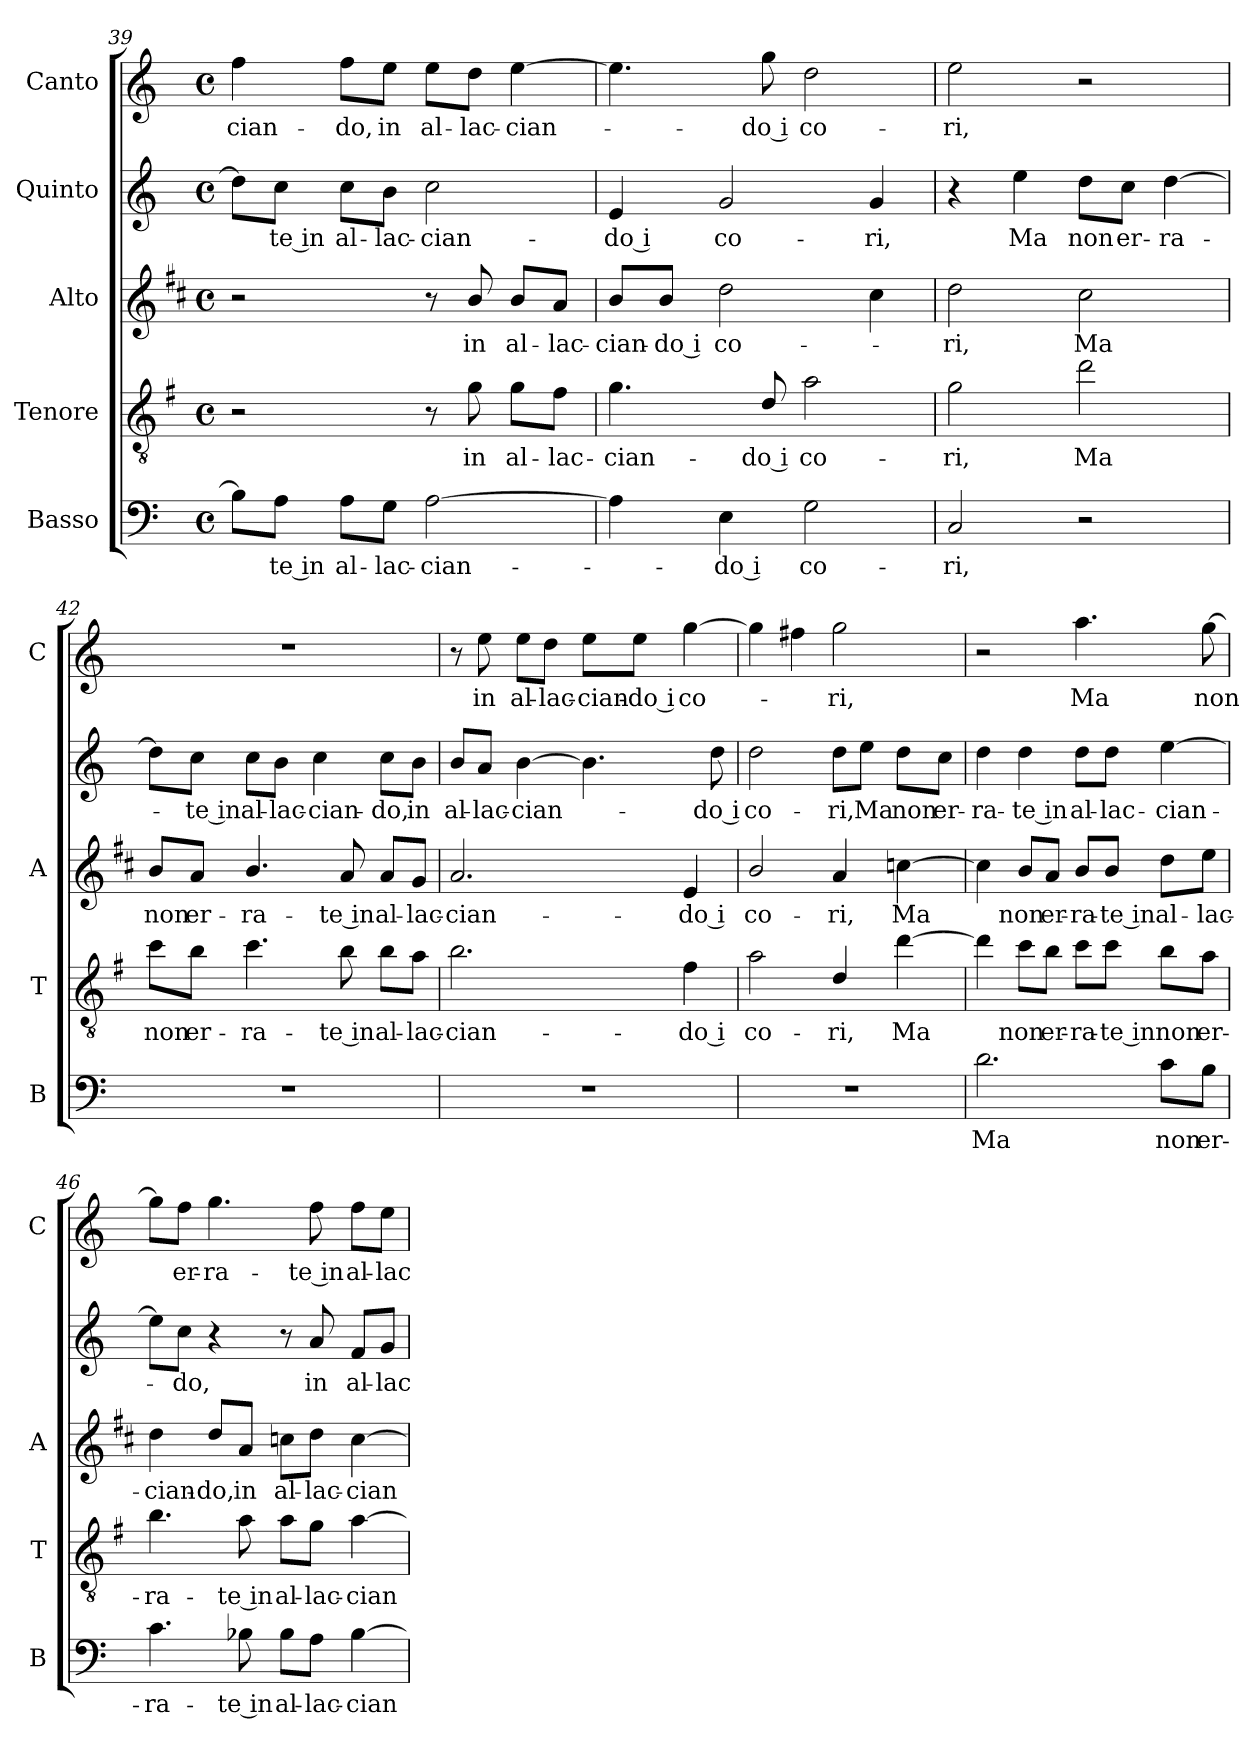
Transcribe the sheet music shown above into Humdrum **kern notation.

**kern	**text	**kern	**text	**kern	**text	**kern	**text	**kern	**text
*part5	*part5	*part4	*part4	*part3	*part3	*part2	*part2	*part1	*part1
*staff5	*staff5	*staff4	*staff4	*staff3	*staff3	*staff2	*staff2	*staff1	*staff1
*I"Basso	*	*I"Tenore	*	*I"Alto	*	*I"Quinto	*	*I"Canto	*
*I'B	*	*I'T	*	*I'A	*	*	*	*I'C	*
*clefF4	*	*clefGv2	*	*clefG2	*	*clefG2	*	*clefG2	*
*	*	*ITrd4c7	*	*ITrd1c2	*	*	*	*	*
*k[]	*	*k[]	*	*k[]	*	*k[]	*	*k[]	*
*C:	*	*C:	*	*C:	*	*C:	*	*C:	*
*M4/4	*	*M4/4	*	*M4/4	*	*M4/4	*	*M4/4	*
*met(c)	*	*met(c)	*	*met(c)	*	*met(c)	*	*met(c)	*
=39	=39	=39	=39	=39	=39	=39	=39	=39	=39
!	!	!	!	!	!	!	!	!	!LO:LY:b
8B-\L]	.	2r	.	2r	.	8dd\L]	.	4ff\	-cian-
!	!LO:LY:b	!	!	!	!	!	!LO:LY:b	!	!
8A\J	-te in	.	.	.	.	8cc\J	-te in	.	.
!	!LO:LY:b	!	!	!	!	!	!LO:LY:b	!	!LO:LY:b
8A\L	al-	.	.	.	.	8cc\L	al-	8ff\L	-do,
!	!LO:LY:b	!	!	!	!	!	!LO:LY:b	!	!LO:LY:b
8G\J	-lac-	.	.	.	.	8b\J	-lac-	8ee\J	in
!	!LO:LY:b	!	!	!	!	!	!LO:LY:b	!	!LO:LY:b
[2A\	-cian-	8r	.	8r	.	2cc\	-cian-	8ee\L	al-
!	!	!	!LO:LY:b	!	!LO:LY:b	!	!	!	!LO:LY:b
.	.	8c\	in	8a/	in	.	.	8dd\J	-lac-
!	!	!	!LO:LY:b	!	!LO:LY:b	!	!	!	!LO:LY:b
.	.	8c\L	al-	8a/L	al-	.	.	[4ee\	-cian-
!	!	!	!LO:LY:b	!	!LO:LY:b	!	!	!	!
.	.	8B\J	-lac-	8g/J	-lac-	.	.	.	.
=40	=40	=40	=40	=40	=40	=40	=40	=40	=40
!	!	!	!LO:LY:b	!	!LO:LY:b	!	!LO:LY:b	!	!
4A\]	.	4.c\	-cian-	8a/L	-cian-	4e/	-do i	4.ee\]	.
!	!	!	!	!	!LO:LY:b	!	!	!	!
.	.	.	.	8a/J	-do i	.	.	.	.
!	!LO:LY:b	!	!	!	!LO:LY:b	!	!LO:LY:b	!	!
4E\	-do i	.	.	2cc\	co-	2g/	co-	.	.
!	!	!	!LO:LY:b	!	!	!	!	!	!LO:LY:b
.	.	8G/	-do i	.	.	.	.	8gg\	-do i
!	!LO:LY:b	!	!LO:LY:b	!	!	!	!	!	!LO:LY:b
2G\	co-	2d\	co-	.	.	.	.	2dd\	co-
!	!	!	!	!	!	!	!LO:LY:b	!	!
.	.	.	.	4b\	.	4g/	-ri,	.	.
=41	=41	=41	=41	=41	=41	=41	=41	=41	=41
!	!LO:LY:b	!	!LO:LY:b	!	!LO:LY:b	!	!	!	!LO:LY:b
2C/	-ri,	2c\	-ri,	2cc\	-ri,	4r	.	2ee\	-ri,
!	!	!	!	!	!	!	!LO:LY:b	!	!
.	.	.	.	.	.	4ee\	Ma	.	.
!	!	!	!LO:LY:b	!	!LO:LY:b	!	!LO:LY:b	!	!
2r	.	2g\	Ma	2b\	Ma	8dd\L	non	2r	.
!	!	!	!	!	!	!	!LO:LY:b	!	!
.	.	.	.	.	.	8cc\J	er-	.	.
!	!	!	!	!	!	!	!LO:LY:b	!	!
.	.	.	.	.	.	[4dd\	-ra-	.	.
!!LO:LB:g=z
=42	=42	=42	=42	=42	=42	=42	=42	=42	=42
!	!	!	!LO:LY:b	!	!LO:LY:b	!	!	!	!
1r	.	8f\L	non	8a/L	non	8dd\L]	.	1r	.
!	!	!	!LO:LY:b	!	!LO:LY:b	!	!LO:LY:b	!	!
.	.	8e\J	er-	8g/J	er-	8cc\J	-te in	.	.
!	!	!	!LO:LY:b	!	!LO:LY:b	!	!LO:LY:b	!	!
.	.	4.f\	-ra-	4.a/	-ra-	8cc\L	al-	.	.
!	!	!	!	!	!	!	!LO:LY:b	!	!
.	.	.	.	.	.	8b\J	-lac-	.	.
!	!	!	!	!	!	!	!LO:LY:b	!	!
.	.	.	.	.	.	4cc\	-cian-	.	.
!	!	!	!LO:LY:b	!	!LO:LY:b	!	!	!	!
.	.	8e\	-te in	8g/	-te in	.	.	.	.
!	!	!	!LO:LY:b	!	!LO:LY:b	!	!LO:LY:b	!	!
.	.	8e\L	al-	8g/L	al-	8cc\L	-do,	.	.
!	!	!	!LO:LY:b	!	!LO:LY:b	!	!LO:LY:b	!	!
.	.	8d\J	-lac-	8f/J	-lac-	8b\J	in	.	.
=43	=43	=43	=43	=43	=43	=43	=43	=43	=43
!	!	!	!LO:LY:b	!	!LO:LY:b	!	!LO:LY:b	!	!
1r	.	2.e\	-cian-	2.g/	-cian-	8b/L	al-	8r	.
!	!	!	!	!	!	!	!LO:LY:b	!	!LO:LY:b
.	.	.	.	.	.	8a/J	-lac-	8ee\	in
!	!	!	!	!	!	!	!LO:LY:b	!	!LO:LY:b
.	.	.	.	.	.	[4b\	-cian-	8ee\L	al-
!	!	!	!	!	!	!	!	!	!LO:LY:b
.	.	.	.	.	.	.	.	8dd\J	-lac-
!	!	!	!	!	!	!	!	!	!LO:LY:b
.	.	.	.	.	.	4.b\]	.	8ee\L	-cian-
!	!	!	!	!	!	!	!	!	!LO:LY:b
.	.	.	.	.	.	.	.	8ee\J	-do i
!	!	!	!LO:LY:b	!	!LO:LY:b	!	!	!	!LO:LY:b
.	.	4B\	-do i	4d/	-do i	.	.	[4gg\	co-
!	!	!	!	!	!	!	!LO:LY:b	!	!
.	.	.	.	.	.	8dd\	-do i	.	.
=44	=44	=44	=44	=44	=44	=44	=44	=44	=44
!	!	!	!LO:LY:b	!	!LO:LY:b	!	!LO:LY:b	!	!
1r	.	2d\	co-	2a/	co-	2dd\	co-	4gg\]	.
.	.	.	.	.	.	.	.	4ff#X\	.
!	!	!	!LO:LY:b	!	!LO:LY:b	!	!LO:LY:b	!	!LO:LY:b
.	.	4G/	-ri,	4g/	-ri,	8dd\L	-ri,	2gg\	-ri,
!	!	!	!	!	!	!	!LO:LY:b	!	!
.	.	.	.	.	.	8ee\J	Ma	.	.
!	!	!	!LO:LY:b	!	!LO:LY:b	!	!LO:LY:b	!	!
.	.	[4g\	Ma	[4b-X\	Ma	8dd\L	non	.	.
!	!	!	!	!	!	!	!LO:LY:b	!	!
.	.	.	.	.	.	8cc\J	er-	.	.
=45	=45	=45	=45	=45	=45	=45	=45	=45	=45
!	!LO:LY:b	!	!	!	!	!	!LO:LY:b	!	!
2.d\	Ma	4g\]	.	4b-\]	.	4dd\	-ra-	2r	.
!	!	!	!LO:LY:b	!	!LO:LY:b	!	!LO:LY:b	!	!
.	.	8f\L	non	8a/L	non	4dd\	-te in	.	.
!	!	!	!LO:LY:b	!	!LO:LY:b	!	!	!	!
.	.	8e\J	er-	8g/J	er-	.	.	.	.
!	!	!	!LO:LY:b	!	!LO:LY:b	!	!LO:LY:b	!	!LO:LY:b
.	.	8f\L	-ra-	8a/L	-ra-	8dd\L	al-	4.aa\	Ma
!	!	!	!LO:LY:b	!	!LO:LY:b	!	!LO:LY:b	!	!
.	.	8f\J	-te in	8a/J	-te in	8dd\J	-lac-	.	.
!	!LO:LY:b	!	!LO:LY:b	!	!LO:LY:b	!	!LO:LY:b	!	!
8c\L	non	8e\L	non	8cc\L	al-	[4ee\	-cian-	.	.
!	!LO:LY:b	!	!LO:LY:b	!	!LO:LY:b	!	!	!	!LO:LY:b
8B\J	er-	8d\J	er-	8dd\J	-lac-	.	.	[8gg\	non
!!LO:PB:g=z
=46	=46	=46	=46	=46	=46	=46	=46	=46	=46
!	!LO:LY:b	!	!LO:LY:b	!	!LO:LY:b	!	!	!	!
4.c\	-ra-	4.e\	-ra-	4cc\	-cian-	8ee\L]	.	8gg\L]	.
!	!	!	!	!	!	!	!LO:LY:b	!	!LO:LY:b
.	.	.	.	.	.	8cc\J	-do,	8ff\J	er-
!	!	!	!	!	!LO:LY:b	!	!	!	!LO:LY:b
.	.	.	.	8cc/L	-do,	4r	.	4.gg\	-ra-
!	!LO:LY:b	!	!LO:LY:b	!	!LO:LY:b	!	!	!	!
8B-X\	-te in	8d\	-te in	8g/J	in	.	.	.	.
!	!LO:LY:b	!	!LO:LY:b	!	!LO:LY:b	!	!	!	!
8B-\L	al-	8d\L	al-	8b-X\L	al-	8r	.	.	.
!	!LO:LY:b	!	!LO:LY:b	!	!LO:LY:b	!	!LO:LY:b	!	!LO:LY:b
8A\J	-lac-	8c\J	-lac-	8cc\J	-lac-	8a/	in	8ff\	-te in
!	!LO:LY:b	!	!LO:LY:b	!	!LO:LY:b	!	!LO:LY:b	!	!LO:LY:b
[4B-\	-cian-	[4d\	-cian-	[4b-\	-cian-	8f/L	al-	8ff\L	al-
!	!	!	!	!	!	!	!LO:LY:b	!	!LO:LY:b
.	.	.	.	.	.	8g/J	-lac-	8ee\J	-lac-
=	=	=	=	=	=	=	=	=	=
*-	*-	*-	*-	*-	*-	*-	*-	*-	*-
